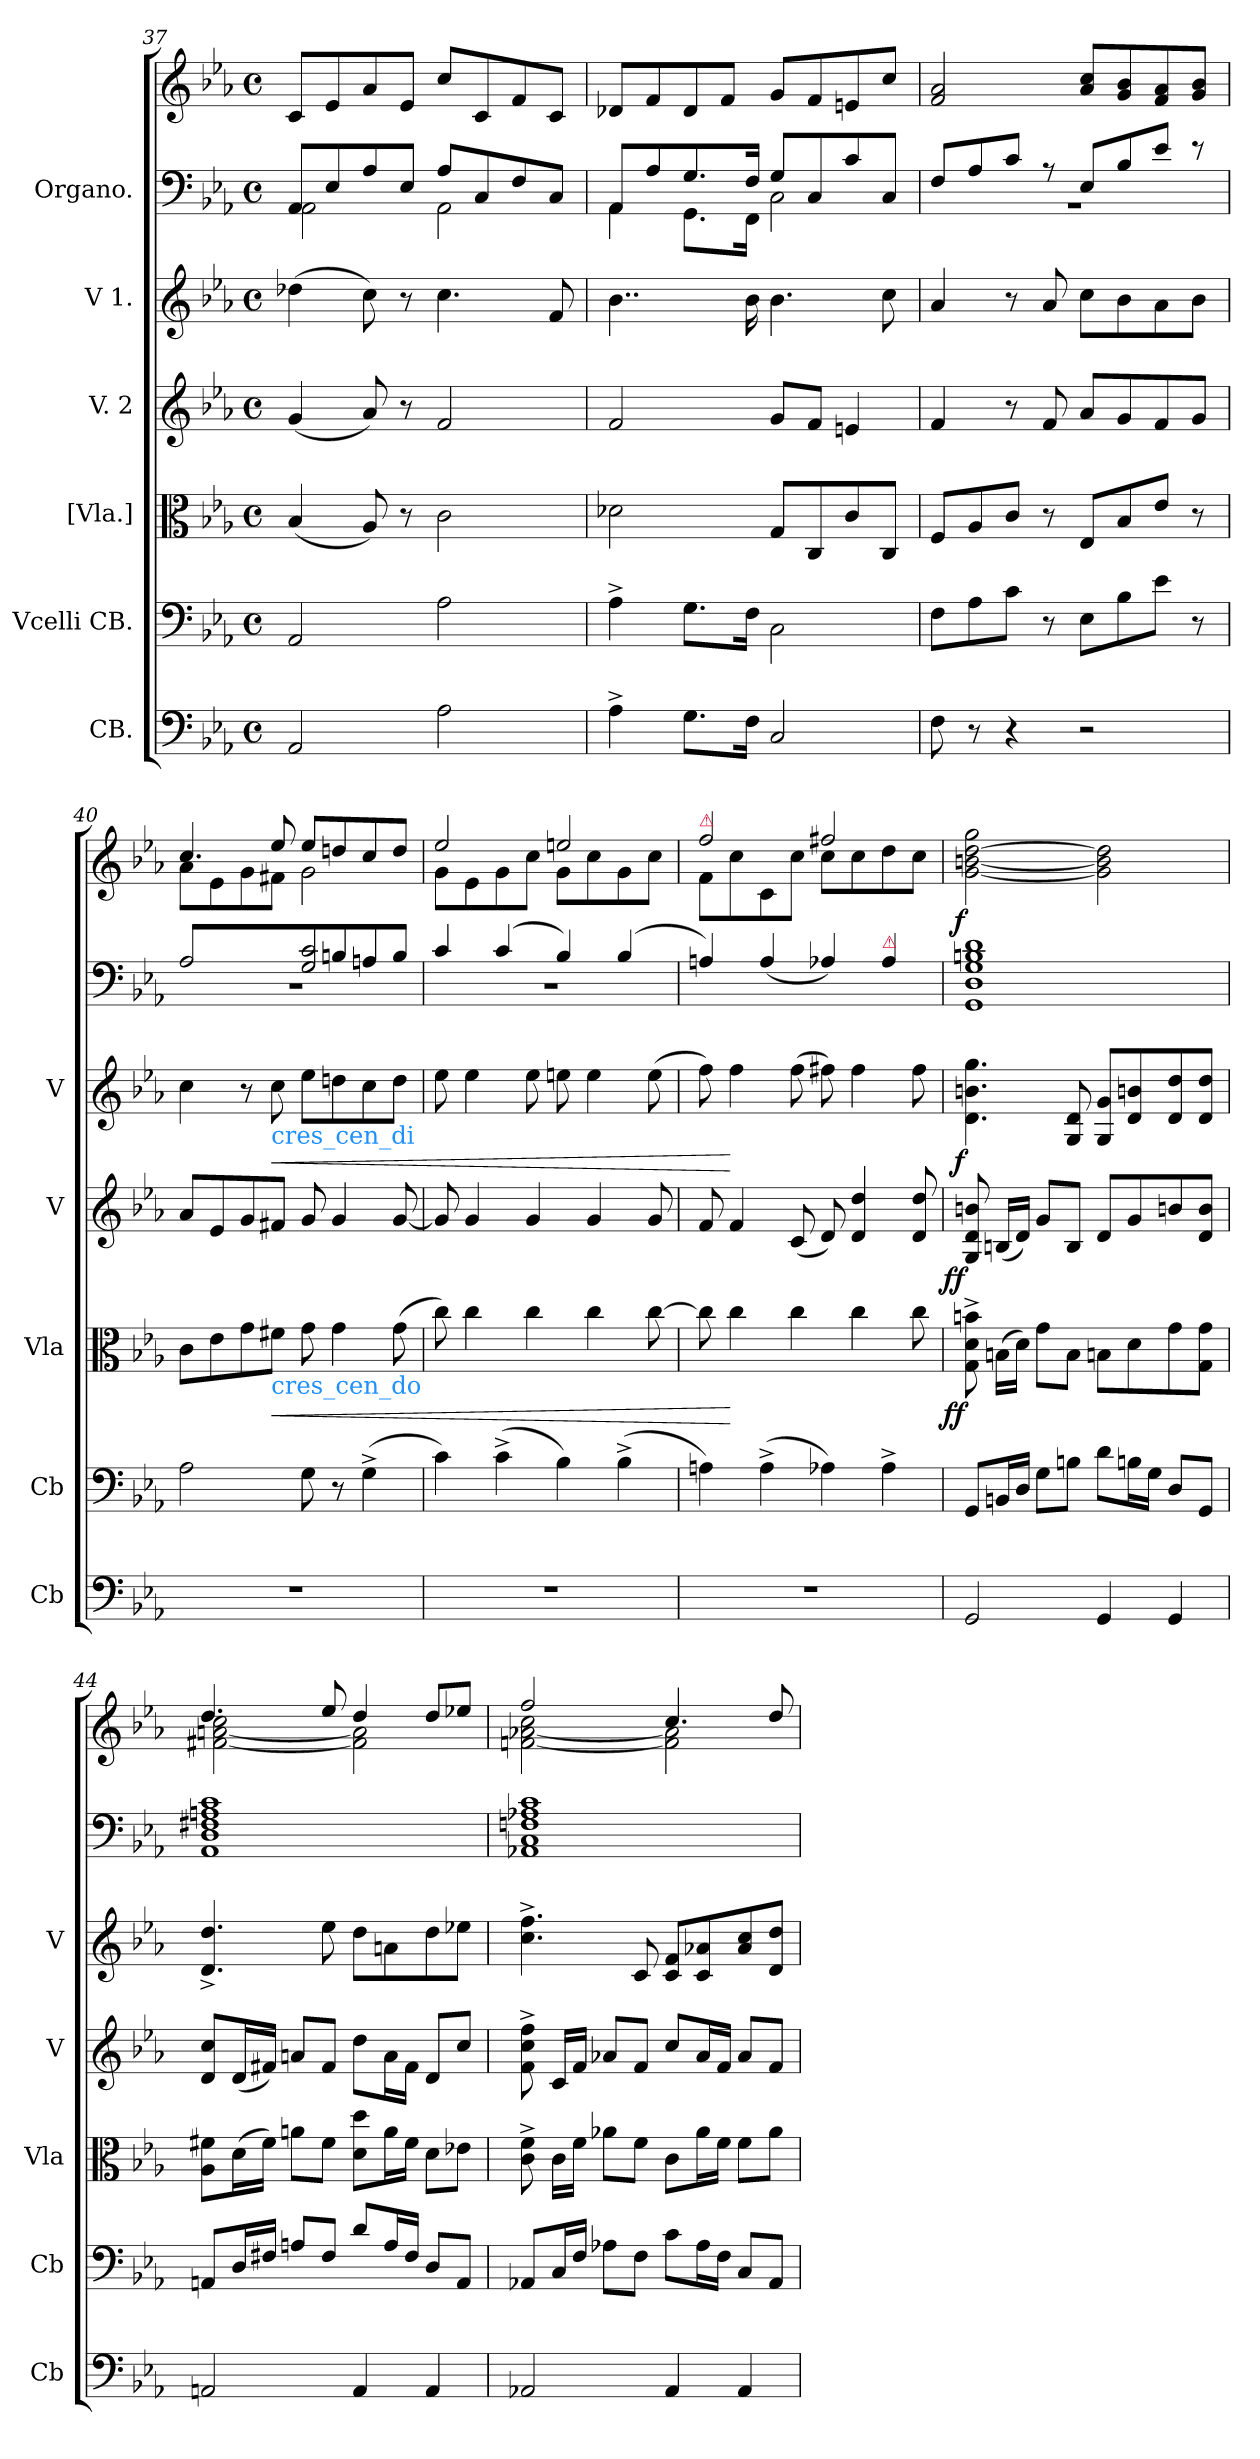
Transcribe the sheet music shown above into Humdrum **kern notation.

**kern	**kern	**kern	**dynam	**kern	**dynam	**kern	**dynam	**kern	**kern	**dynam
*part6	*part5	*part4	*part4	*part3	*part3	*part2	*part2	*part1	*part1	*part1
*staff7	*staff6	*staff5	*staff5	*staff4	*staff4	*staff3	*staff3	*staff2	*staff1	*staff1/2
*I"CB.	*I"Vcelli CB.	*I"[Vla.]	*	*I"V. 2	*	*I"V 1.	*	*I"Organo.	*	*
*I'Cb	*I'Cb	*I'Vla	*	*I'V	*	*I'V	*	*	*	*
*clefF4	*clefF4	*clefC3	*	*clefG2	*	*clefG2	*	*clefF4	*clefG2	*
*k[b-e-a-]	*k[b-e-a-]	*k[b-e-a-]	*	*k[b-e-a-]	*	*k[b-e-a-]	*	*k[b-e-a-]	*k[b-e-a-]	*
*E-:	*E-:	*E-:	*	*E-:	*	*E-:	*	*E-:	*E-:	*
*M4/4	*M4/4	*M4/4	*	*M4/4	*	*M4/4	*	*M4/4	*M4/4	*
*met(c)	*met(c)	*met(c)	*	*met(c)	*	*met(c)	*	*met(c)	*met(c)	*
=37	=37	=37	=37	=37	=37	=37	=37	=37	=37	=37
*	*	*	*	*	*	*	*	*^	*	*
2AA-/	2AA-/	(4B-/	.	(4g/	.	(4dd-X\	.	8AA-/L	2AA-\	8c/L	.
.	.	.	.	.	.	.	.	8E-/	.	8e-/	.
.	.	8A-/)	.	8a-/)	.	8cc\)	.	8A-/	.	8a-/	.
.	.	8r	.	8r	.	8r	.	8E-/J	.	8e-/J	.
2A-\	2A-\	2c\	.	2f/	.	4.cc\	.	8A-/L	2AA-\	8cc/L	.
.	.	.	.	.	.	.	.	8C/	.	8c/	.
.	.	.	.	.	.	.	.	8F/	.	8f/	.
.	.	.	.	.	.	8f/	.	8C/J	.	8c/J	.
=38	=38	=38	=38	=38	=38	=38	=38	=38	=38	=38	=38
4A-^\	4A-^\	2d-X\	.	2f/	.	4..b-\	.	8AA-/L	4AA-\	8d-X/L	.
.	.	.	.	.	.	.	.	8A-/	.	8f/	.
8.G\L	8.G\L	.	.	.	.	.	.	8.G/	8.GG\L	8d-/	.
.	.	.	.	.	.	.	.	.	.	8f/J	.
16F\Jk	16F\Jk	.	.	.	.	16b-\	.	16F/Jk	16FF\Jk	.	.
2C/	2C\	8G/L	.	8g/L	.	4.b-\	.	8G/L	2C\	8g/L	.
.	.	8C/	.	8f/J	.	.	.	8C/	.	8f/	.
.	.	8c/	.	4en/	.	.	.	8c/	.	8en/	.
.	.	8C/J	.	.	.	8cc\	.	8C/J	.	8cc/J	.
=39	=39	=39	=39	=39	=39	=39	=39	=39	=39	=39	=39
8F\	8F\L	8F/L	.	4f/	.	4a-/	.	8F/L	1r	2f/ 2a-/	.
8r	8A-\	8A-/	.	.	.	.	.	8A-/	.	.	.
4r	8c\J	8c/J	.	8r	.	8r	.	8c/J	.	.	.
.	8r	8r	.	8f/	.	8a-/	.	8r	.	.	.
2r	8E-\L	8E-/L	.	8a-/L	.	8cc\L	.	8E-/L	.	8a-/ 8cc/L	.
.	8B-\	8B-/	.	8g/	.	8b-\	.	8B-/	.	8g/ 8b-/	.
.	8e-\J	8e-/J	.	8f/	.	8a-\	.	8e-/J	.	8f/ 8a-/	.
.	8r	8r	.	8g/J	.	8b-\J	.	8r	.	8g/ 8b-/J	.
=40	=40	=40	=40	=40	=40	=40	=40	=40	=40	=40	=40
*	*	*	*	*	*	*	*	*	*	*^	*
1r	2A-\	8c\L	.	8a-/L	.	4cc\	.	2A-/	1r	4.cc/	8a-\L	.
.	.	8e-\	.	8e-/	.	.	.	.	.	.	8e-\	.
.	.	8g\	.	8g/	.	8r	.	.	.	.	8g\	.
!	!	!	!	!	!	!LO:TX:b:color=dodgerblue:t=cres_cen_di	!	!	!	!	!	!
!	!	!LO:TX:b:color=dodgerblue:t=cres_cen_do	!	!	!	!	!	!	!	!	!	!
!	!	!	!LO:HP:b	!	!	!	!LO:HP:b	!	!	!	!	!
.	.	8f#X\J	<	8f#X/J	.	8cc\	<	.	.	8ee-/	8f#X\J	.
!	!	!	!	!	!	!	!	!LO:N:vis=2	!	!	!	!
.	8G\	8g\	.	8g/	.	8ee-\L	.	8G/ 8c/	.	8ee-/L	2g\	.
.	8r	4g\	.	4g/	.	8ddn\	.	8Bn/	.	8ddn/	.	.
.	(4G^\	.	.	.	.	8cc\	.	8An/	.	8cc/	.	.
.	.	(8g\	.	[8g/	.	8dd\J	.	8B/J	.	8dd/J	.	.
=41	=41	=41	=41	=41	=41	=41	=41	=41	=41	=41	=41	=41
1r	4c\)	8cc\)	.	8g/]	.	8ee-\	.	4c/	1r	2ee-/	8g\L	.
.	.	4cc\	.	4g/	.	4ee-\	.	.	.	.	8e-\	.
.	(4c^\	.	.	.	.	.	.	(<4c/	.	.	8g\	.
.	.	4cc\	.	4g/	.	8ee-\	.	.	.	.	8cc\J	.
.	4B-\)	.	.	.	.	8een\	.	4B-/)	.	2een/	8g\L	.
.	.	4cc\	.	4g/	.	4ee\	.	.	.	.	8cc\	.
.	(4B-^\	.	.	.	.	.	.	(<4B-/	.	.	8g\	.
.	.	[8cc\	.	8g/	.	(8ee\	.	.	.	.	8cc\J	.
*	*	*	*	*	*	*	*	*v	*v	*	*	*
=42	=42	=42	=42	=42	=42	=42	=42	=42	=42	=42	=42
!	!	!	!	!	!	!	!	!	!LO:TX:a:color=crimson:t=⚠	!	!
1r	4An\)	8cc\]	.	8f/	.	8ff\)	.	4An/)	2ff/	8f\L	.
.	.	4cc\	[	4f/	.	4ff\	[	.	.	8cc\	.
.	(4A^\	.	.	.	.	.	.	(4A/	.	8c/	.
.	.	4cc\	.	(8c/	.	(8ff\	.	.	.	8cc\J	.
.	4A-X\)	.	.	8d/)	.	8ff#X\)	.	4A-X/)	2ff#X/	8cc\L	.
.	.	4cc\	.	4d/ 4dd/	.	4ff#\	.	.	.	8cc\	.
!	!	!	!	!	!	!	!	!LO:TX:a:color=crimson:t=⚠	!	!	!
.	4A-^\	.	.	.	.	.	.	4A-i/	.	8dd\	.
.	.	8cc\	.	8d/ 8dd/	.	8ff#\	.	.	.	8cc\J	.
=43	=43	=43	=43	=43	=43	=43	=43	=43	=43	=43	=43
!	!	!	!LO:DY:rj	!	!LO:DY:rj	!	!LO:DY:rj	!	!	!	!LO:DY:rj
*	*	*	*	*	*	*	*	*	*v	*v	*
2GG/	8GG/L	8G^\ 8d^\ 8bn^\	ff	8G/ 8d/ 8bn/	ff	4.d\ 4.bn\ 4.gg\	f	1GG 1D 1G 1Bn 1d	[2g\ [2bn\ [2dd\ 2gg\	f
.	16BBn/L	(16Bn\LL	.	(16Bn/LL	.	.	.	.	.	.
.	16D/JJ	16d\JJ)	.	16d/JJ)	.	.	.	.	.	.
.	8G\L	8g\L	.	8g/L	.	.	.	.	.	.
.	8Bn\J	8B\J	.	8B/J	.	8G/ 8d/	.	.	.	.
4GG/	8d\L	8Bn\L	.	8d/L	.	8G/ 8g/L	.	.	2g]\ 2b]\ 2dd]\	.
.	16Bn\L	8d\	.	8g/	.	8d/ 8bn/	.	.	.	.
.	16G\JJ	.	.	.	.	.	.	.	.	.
4GG/	8D/L	8g\	.	8bn/	.	8d/ 8dd/	.	.	.	.
.	8GG/J	8G\ 8g\J	.	8d/ 8b/J	.	8d/ 8dd/J	.	.	.	.
=44	=44	=44	=44	=44	=44	=44	=44	=44	=44	=44
*	*	*	*	*	*	*	*	*	*^	*
2AAn/	8AAn/L	8A-\ 8f#X\L	.	8d/ 8cc/L	.	4.d^/ 4.dd^/	.	1AA- 1D 1F#X 1An 1c	4.dd/	[2f#X\ [2an\ 2cc\	.
.	16D/L	(16d\L	.	(16d/L	.	.	.	.	.	.	.
.	16F#X/JJ	16f#\JJ)	.	16f#X/JJ)	.	.	.	.	.	.	.
.	8An/L	8an\L	.	8an/L	.	.	.	.	.	.	.
.	8F#/J	8f#\J	.	8f#/J	.	8ee-\	.	.	8ee-/	.	.
4AA/	8d/L	8d\ 8dd\L	.	8dd\L	.	8dd\L	.	.	4dd/	2f#]\ 2a]\	.
.	16A/L	16a\L	.	16a\L	.	8an\	.	.	.	.	.
.	16F#/JJ	16f#\JJ	.	16f#\JJ	.	.	.	.	.	.	.
4AA/	8D/L	8d\L	.	8d/L	.	8dd\	.	.	8dd/L	.	.
.	8AA/J	8e-X\J	.	8cc/J	.	8ee-X\J	.	.	8ee-X/J	.	.
=45	=45	=45	=45	=45	=45	=45	=45	=45	=45	=45	=45
2AA-X/	8AA-X/L	8c^\ 8f^\	.	8f^\ 8cc^\ 8ff^\	.	4.cc^\ 4.ff^\	.	1AA-X 1C 1Fn 1A-X 1c	2ff/	[2fn\ [2a-X\ 2cc\	.
.	16C/L	16c\LL	.	16c/LL	.	.	.	.	.	.	.
.	16F/JJ	16f\JJ	.	16f/JJ	.	.	.	.	.	.	.
.	8A-X\L	8a-X\L	.	8a-X/L	.	.	.	.	.	.	.
.	8F\J	8f\J	.	8f/J	.	8c/	.	.	.	.	.
4AA-/	8c\L	8c\L	.	8cc/L	.	8c/ 8f/L	.	.	4.cc/	2f]\ 2a-]\	.
.	16A-\L	16a-\L	.	16a-/L	.	8c/ 8a-X/	.	.	.	.	.
.	16F\JJ	16f\JJ	.	16f/JJ	.	.	.	.	.	.	.
4AA-/	8C/L	8f\L	.	8a-/L	.	8a-/ 8cc/	.	.	.	.	.
.	8AA-/J	8a-\J	.	8f/J	.	8d/ 8dd/J	.	.	8dd/	.	.
*	*	*	*	*	*	*	*	*	*v	*v	*
=	=	=	=	=	=	=	=	=	=	=
*-	*-	*-	*-	*-	*-	*-	*-	*-	*-	*-
